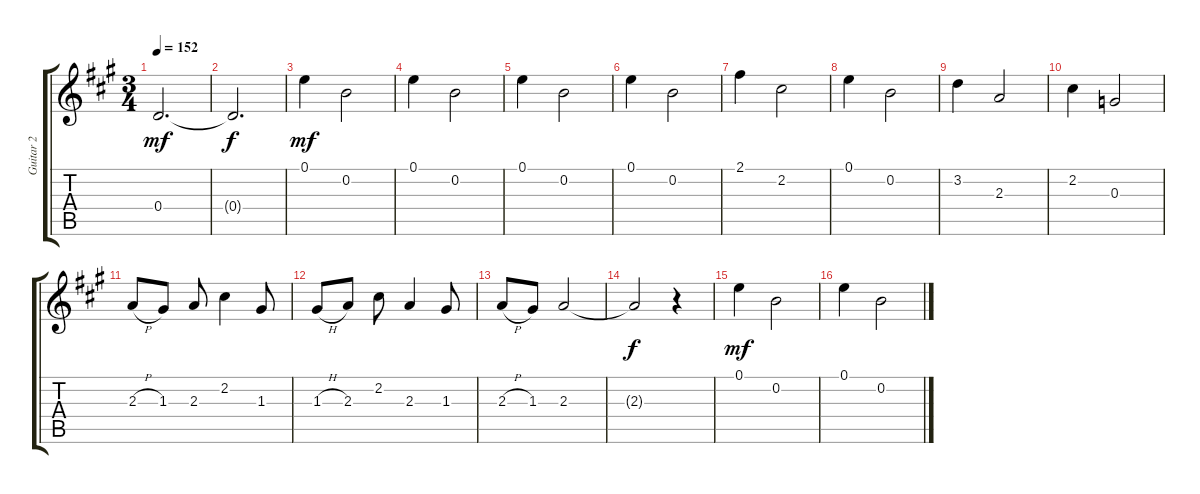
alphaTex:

\track ("Guitar 2" "Guitar 2") {instrument acousticguitarnylon}
\staff {score tabs}
\tuning (E4 B3 G3 D3 A2 E2) {hide}
\ts (3 4)
\tempo 152
\clef g2
\ks a
0.4.2{d dy mf} |
0.4{t}.2{d dy f} |
0.1.4{dy mf} 0.2.2 |
0.1.4 0.2.2 |
0.1.4 0.2.2 |
0.1.4 0.2.2 |
2.1.4 2.2.2 |
0.1.4 0.2.2 |
3.2.4 2.3.2 |
2.2.4 0.3.2 |
2.3{h}.8 1.3.8 2.3.8 2.2.4 1.3.8 |
1.3{h}.8 2.3.8 2.2.8 2.3.4 1.3.8 |
2.3{h}.8 1.3.8 2.3.2 |
2.3{t}.2{dy f} r.4 |
0.1.4{dy mf} 0.2.2 |
0.1.4 0.2.2
